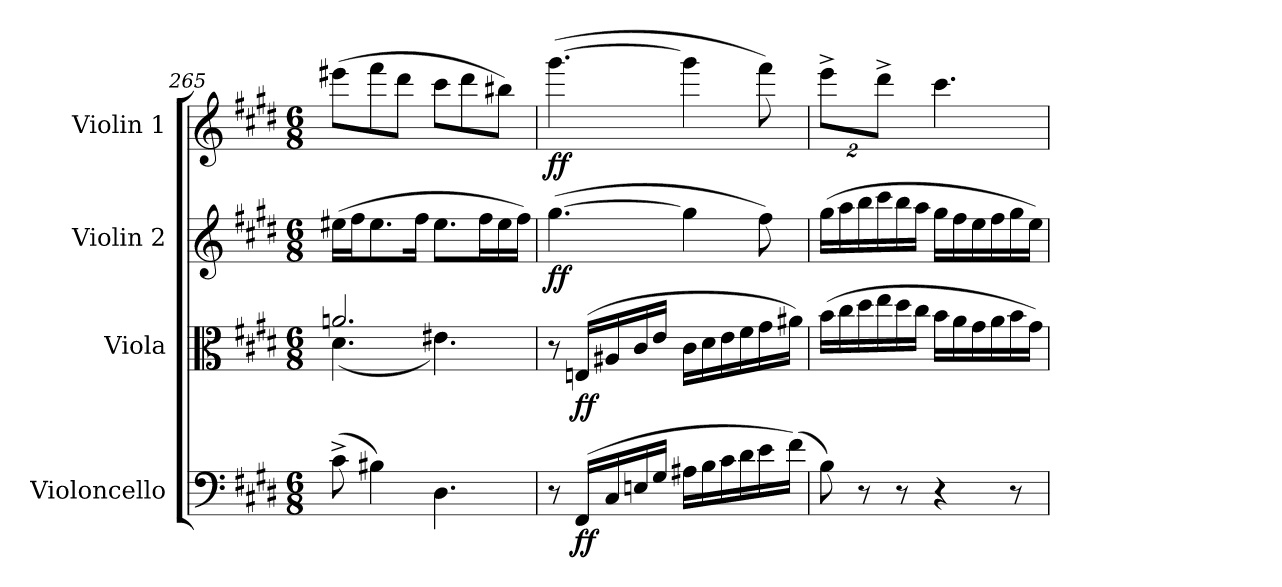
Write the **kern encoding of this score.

**kern	**dynam	**kern	**dynam	**kern	**dynam	**kern	**dynam
*part4	*part4	*part3	*part3	*part2	*part2	*part1	*part1
*staff4	*staff4	*staff3	*staff3	*staff2	*staff2	*staff1	*staff1
*I"Violoncello	*	*I"Viola	*	*I"Violin 2	*	*I"Violin 1	*
*I'Vc	*	*I'Vla	*	*I'Vln	*	*I'Vln	*
*clefF4	*	*clefC3	*	*clefG2	*	*clefG2	*
*k[f#c#g#d#]	*	*k[f#c#g#d#]	*	*k[f#c#g#d#]	*	*k[f#c#g#d#]	*
*M6/8	*	*M6/8	*	*M6/8	*	*M6/8	*
=265	=265	=265	=265	=265	=265	=265	=265
*	*	*^	*	*	*	*	*
(8c#^\	.	2.an/	(4.d#\	.	(16ee#X\LL	.	(8eee#X\L	.
.	.	.	.	.	16ff#\J	.	.	.
4B#X\)	.	.	.	.	8.ee#\	.	8fff#\	.
.	.	.	.	.	.	.	8ddd#\J	.
.	.	.	.	.	16ff#\Jk	.	.	.
4.D#\	.	.	4.e#X\)	.	8.ee#\L	.	8ccc#\L	.
.	.	.	.	.	.	.	8ddd#\	.
.	.	.	.	.	16ff#\L	.	.	.
.	.	.	.	.	16ee#\	.	8bb#X\J)	.
.	.	.	.	.	16ff#\JJ)	.	.	.
*	*	*v	*v	*	*	*	*	*
=266	=266	=266	=266	=266	=266	=266	=266
!	!	!	!	!	!LO:DY:b	!	!LO:DY:b
8r	.	8r	.	([4.gg#\	ff	([4.ggg#\	ff
!	!LO:DY:b	!	!LO:DY:b	!	!	!	!
(16FF#/LL	ff	(16En/LL	ff	.	.	.	.
16C#/	.	16A#X/	.	.	.	.	.
16En/	.	16c#/	.	.	.	.	.
16G#/JJ	.	16e/JJ	.	.	.	.	.
16A#X\LL	.	16c#\LL	.	4gg#\]	.	4ggg#\]	.
16B\	.	16d#\	.	.	.	.	.
16c#\	.	16e\	.	.	.	.	.
16d#\	.	16f#\	.	.	.	.	.
16e\	.	16g#\	.	8ff#\)	.	8fff#\)	.
(16f#\JJ)	.	16a#X\JJ)	.	.	.	.	.
!!LO:PB:g=z
=267	=267	=267	=267	=267	=267	=267	=267
*	*	*	*	*	*	*Xbrackettup	*
8B\)	.	(16b\LL	.	(16gg#\LL	.	16%3eee^\L	.
.	.	16cc#\	.	16aa\	.	.	.
8r	.	16dd#\	.	16bb\	.	.	.
.	.	16ee\	.	16ccc#\	.	16%3ddd#^\J	.
8r	.	16dd#\	.	16bb\	.	.	.
.	.	16cc#\JJ	.	16aa\JJ	.	.	.
4r	.	16b\LL	.	16gg#\LL	.	4.ccc#\	.
.	.	16a\	.	16ff#\	.	.	.
.	.	16g#\	.	16ee\	.	.	.
.	.	16a\	.	16ff#\	.	.	.
8r	.	16b\	.	16gg#\	.	.	.
.	.	16g#\JJ)	.	16ee\JJ)	.	.	.
=	=	=	=	=	=	=	=
*-	*-	*-	*-	*-	*-	*-	*-
